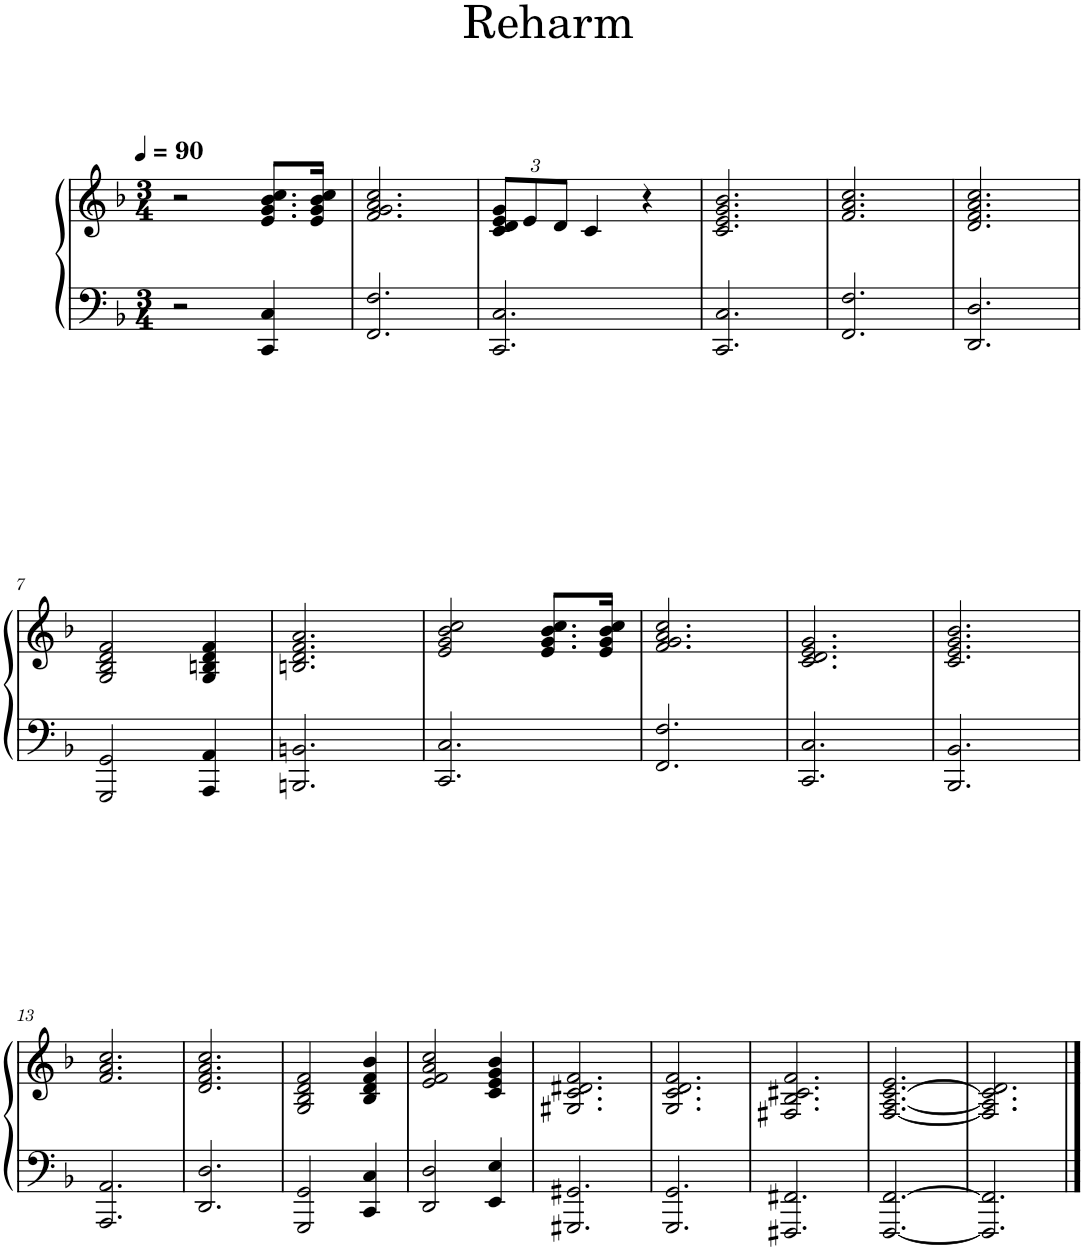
**kern	**kern
*part1	*part1
*staff2	*staff1
*I"Piano	*
*I'Pno.	*
*clefF4	*clefG2
*k[b-]	*k[b-]
*M3/4	*M3/4
*MM90	*MM90
=1	=1
2r	2r
4CC/ 4C/	8.e/ 8.g/ 8.b-/ 8.cc/L
.	16e/ 16g/ 16b-/ 16cc/Jk
=2	=2
2.FF/ 2.F/	2.f/ 2.g/ 2.a/ 2.cc/
=3	=3
*	*Xbrackettup
2.CC/ 2.C/	12c/ 12d/ 12e/ 12g/L
.	12e/
.	12d/J
.	4c/
.	4r
=4	=4
2.CC/ 2.C/	2.c/ 2.e/ 2.g/ 2.b-/
=5	=5
2.FF/ 2.F/	2.f/ 2.a/ 2.cc/
=6	=6
2.DD/ 2.D/	2.d/ 2.f/ 2.a/ 2.cc/
!!LO:LB:g=z
=7	=7
2GGG/ 2GG/	2G/ 2B-/ 2d/ 2f/
4AAA/ 4AA/	4G/ 4Bn/ 4d/ 4f/
=8	=8
2.BBBn/ 2.BBn/	2.Bn/ 2.d/ 2.f/ 2.a/
=9	=9
2.CC/ 2.C/	2e/ 2g/ 2b-/ 2cc/
.	8.e/ 8.g/ 8.b-/ 8.cc/L
.	16e/ 16g/ 16b-/ 16cc/Jk
=10	=10
2.FF/ 2.F/	2.f/ 2.g/ 2.a/ 2.cc/
=11	=11
2.CC/ 2.C/	2.c/ 2.d/ 2.e/ 2.g/
=12	=12
2.BBB-/ 2.BB-/	2.c/ 2.e/ 2.g/ 2.b-/
!!LO:LB:g=z
=13	=13
2.AAA/ 2.AA/	2.f/ 2.a/ 2.cc/
=14	=14
2.DD/ 2.D/	2.d/ 2.f/ 2.a/ 2.cc/
=15	=15
2GGG/ 2GG/	2G/ 2B-/ 2d/ 2f/
4CC/ 4C/	4B-/ 4d/ 4f/ 4b-/
=16	=16
2DD/ 2D/	2e/ 2f/ 2a/ 2cc/
4EE/ 4E/	4c/ 4e/ 4g/ 4b-/
=17	=17
2.GGG#X/ 2.GG#X/	2.G#X/ 2.c/ 2.d#X/ 2.f/
=18	=18
2.GGG/ 2.GG/	2.G/ 2.c/ 2.d/ 2.f/
=19	=19
2.FFF#X/ 2.FF#X/	2.F#X/ 2.B-/ 2.c#X/ 2.f/
=20	=20
[2.FFF/ [2.FF/	[2.F/ [2.A/ [2.c/ 2.e/
=21	=21
2.FFF/] 2.FF/]	2.F/] 2.A/] 2.c/] 2.d/
==	==
*-	*-
